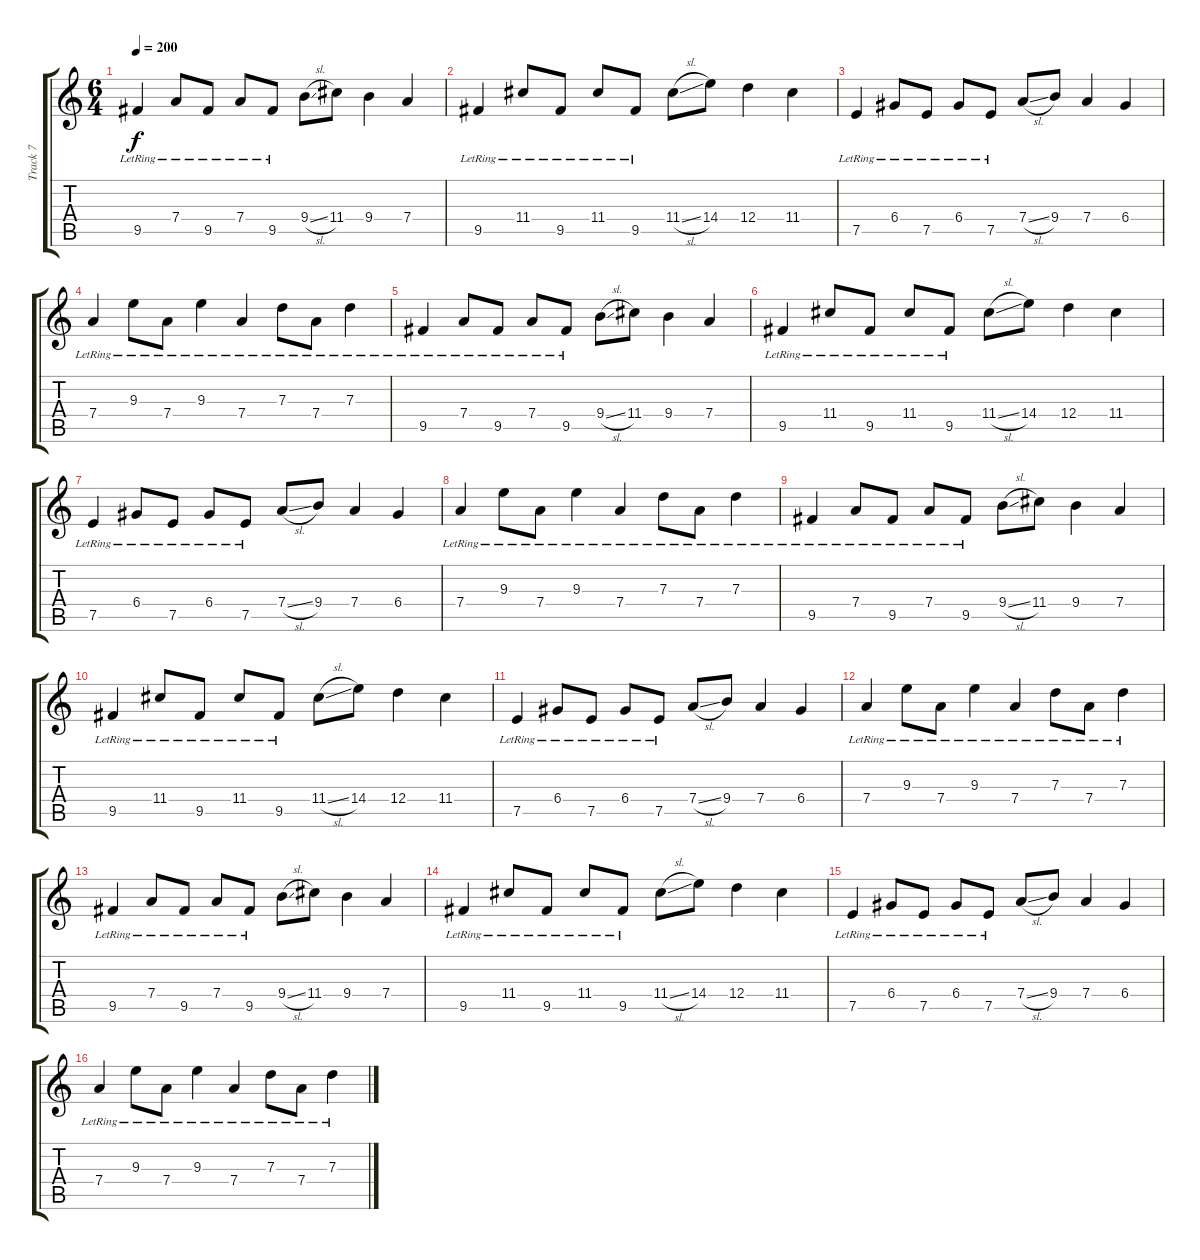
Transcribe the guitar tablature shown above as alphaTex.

\track ("Track 7" "Track 7") {instrument acousticguitarsteel}
\staff {score tabs}
\tuning (E4 B3 G3 D3 A2 E2) {hide}
\ts (6 4)
\tempo 200
\clef g2
\ks c
9.5{lr}.4{dy f} 7.4{lr}.8 9.5{lr}.8 7.4{lr}.8 9.5{lr}.8 9.4{sl}.8 11.4.8 9.4.4 7.4.4 |
9.5{lr}.4 11.4{lr}.8 9.5{lr}.8 11.4{lr}.8 9.5{lr}.8 11.4{sl}.8 14.4.8 12.4.4 11.4.4 |
7.5{lr}.4 6.4{lr}.8 7.5{lr}.8 6.4{lr}.8 7.5{lr}.8 7.4{sl}.8 9.4.8 7.4.4 6.4.4 |
7.4{lr}.4 9.3{lr}.8 7.4{lr}.8 9.3{lr}.4 7.4{lr}.4 7.3{lr}.8 7.4{lr}.8 7.3{lr}.4 |
9.5{lr}.4 7.4{lr}.8 9.5{lr}.8 7.4{lr}.8 9.5{lr}.8 9.4{sl}.8 11.4.8 9.4.4 7.4.4 |
9.5{lr}.4 11.4{lr}.8 9.5{lr}.8 11.4{lr}.8 9.5{lr}.8 11.4{sl}.8 14.4.8 12.4.4 11.4.4 |
7.5{lr}.4 6.4{lr}.8 7.5{lr}.8 6.4{lr}.8 7.5{lr}.8 7.4{sl}.8 9.4.8 7.4.4 6.4.4 |
7.4{lr}.4 9.3{lr}.8 7.4{lr}.8 9.3{lr}.4 7.4{lr}.4 7.3{lr}.8 7.4{lr}.8 7.3{lr}.4 |
9.5{lr}.4 7.4{lr}.8 9.5{lr}.8 7.4{lr}.8 9.5{lr}.8 9.4{sl}.8 11.4.8 9.4.4 7.4.4 |
9.5{lr}.4 11.4{lr}.8 9.5{lr}.8 11.4{lr}.8 9.5{lr}.8 11.4{sl}.8 14.4.8 12.4.4 11.4.4 |
7.5{lr}.4 6.4{lr}.8 7.5{lr}.8 6.4{lr}.8 7.5{lr}.8 7.4{sl}.8 9.4.8 7.4.4 6.4.4 |
7.4{lr}.4 9.3{lr}.8 7.4{lr}.8 9.3{lr}.4 7.4{lr}.4 7.3{lr}.8 7.4{lr}.8 7.3{lr}.4 |
9.5{lr}.4 7.4{lr}.8 9.5{lr}.8 7.4{lr}.8 9.5{lr}.8 9.4{sl}.8 11.4.8 9.4.4 7.4.4 |
9.5{lr}.4 11.4{lr}.8 9.5{lr}.8 11.4{lr}.8 9.5{lr}.8 11.4{sl}.8 14.4.8 12.4.4 11.4.4 |
7.5{lr}.4 6.4{lr}.8 7.5{lr}.8 6.4{lr}.8 7.5{lr}.8 7.4{sl}.8 9.4.8 7.4.4 6.4.4 |
7.4{lr}.4 9.3{lr}.8 7.4{lr}.8 9.3{lr}.4 7.4{lr}.4 7.3{lr}.8 7.4{lr}.8 7.3{lr}.4
